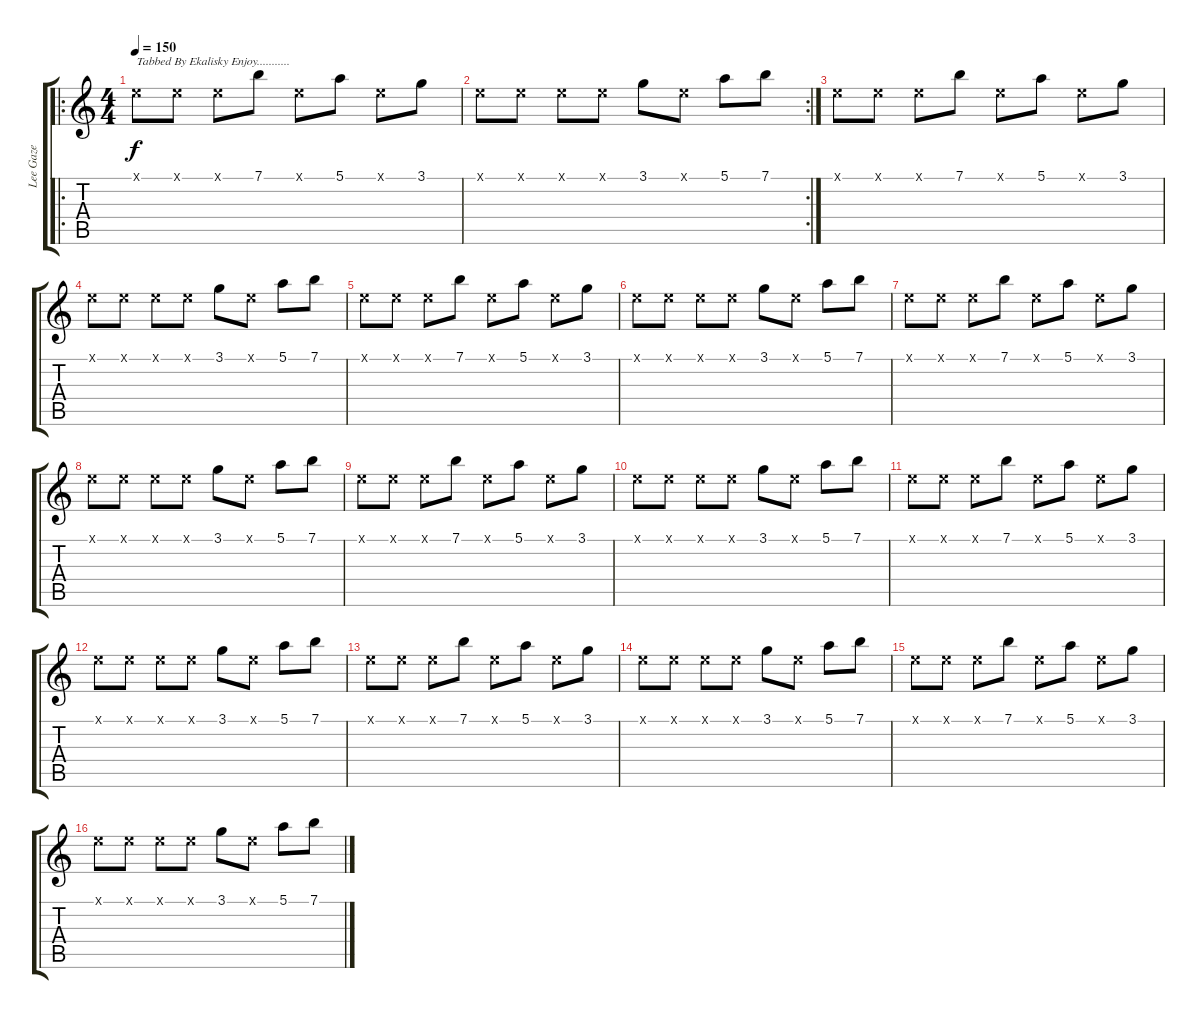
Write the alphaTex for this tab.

\track ("Lee Gaze" "Lee Gaze") {instrument electricguitarjazz}
\staff {score tabs}
\tuning (E4 B3 G3 D3 A2 E2) {hide}
\ro
\ts (4 4)
\tempo 150
\clef g2
\ks c
0.1{x}.8{txt "Tabbed By Ekalisky Enjoy..........." dy f instrument electricguitarjazz} 0.1{x}.8 0.1{x}.8 7.1.8 0.1{x}.8 5.1.8 0.1{x}.8 3.1.8 |
\rc 2
0.1{x}.8 0.1{x}.8 0.1{x}.8 0.1{x}.8 3.1.8 0.1{x}.8 5.1.8 7.1.8 |
0.1{x}.8 0.1{x}.8 0.1{x}.8 7.1.8 0.1{x}.8 5.1.8 0.1{x}.8 3.1.8 |
0.1{x}.8 0.1{x}.8 0.1{x}.8 0.1{x}.8 3.1.8 0.1{x}.8 5.1.8 7.1.8 |
0.1{x}.8 0.1{x}.8 0.1{x}.8 7.1.8 0.1{x}.8 5.1.8 0.1{x}.8 3.1.8 |
0.1{x}.8 0.1{x}.8 0.1{x}.8 0.1{x}.8 3.1.8 0.1{x}.8 5.1.8 7.1.8 |
0.1{x}.8 0.1{x}.8 0.1{x}.8 7.1.8 0.1{x}.8 5.1.8 0.1{x}.8 3.1.8 |
0.1{x}.8 0.1{x}.8 0.1{x}.8 0.1{x}.8 3.1.8 0.1{x}.8 5.1.8 7.1.8 |
0.1{x}.8 0.1{x}.8 0.1{x}.8 7.1.8 0.1{x}.8 5.1.8 0.1{x}.8 3.1.8 |
0.1{x}.8 0.1{x}.8 0.1{x}.8 0.1{x}.8 3.1.8 0.1{x}.8 5.1.8 7.1.8 |
0.1{x}.8 0.1{x}.8 0.1{x}.8 7.1.8 0.1{x}.8 5.1.8 0.1{x}.8 3.1.8 |
0.1{x}.8 0.1{x}.8 0.1{x}.8 0.1{x}.8 3.1.8 0.1{x}.8 5.1.8 7.1.8 |
0.1{x}.8 0.1{x}.8 0.1{x}.8 7.1.8 0.1{x}.8 5.1.8 0.1{x}.8 3.1.8 |
0.1{x}.8 0.1{x}.8 0.1{x}.8 0.1{x}.8 3.1.8 0.1{x}.8 5.1.8 7.1.8 |
0.1{x}.8 0.1{x}.8 0.1{x}.8 7.1.8 0.1{x}.8 5.1.8 0.1{x}.8 3.1.8 |
0.1{x}.8 0.1{x}.8 0.1{x}.8 0.1{x}.8 3.1.8 0.1{x}.8 5.1.8 7.1.8
